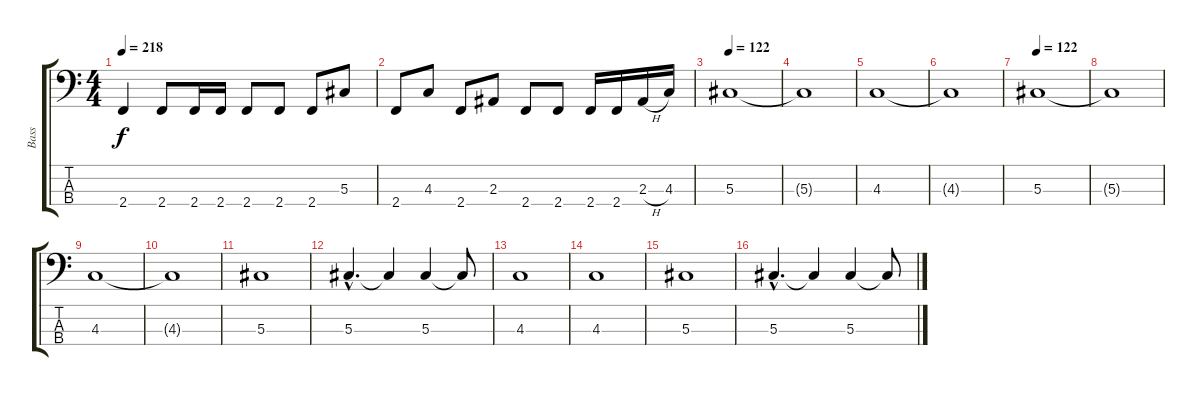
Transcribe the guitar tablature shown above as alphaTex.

\track ("Bass" "Bass") {instrument electricbasspick}
\staff {score tabs}
\tuning (Gb2 Db2 Ab1 Eb1) {hide}
\ts (4 4)
\tempo 218
\clef f4
\ks c
2.4.4{dy f} 2.4.8 2.4.16 2.4.16 2.4.8 2.4.8 2.4.8 5.3.8 |
2.4.8 4.3.8 2.4.8 2.3.8 2.4.8 2.4.8 2.4.16 2.4.16 2.3{h}.16 4.3.16 |
\tempo 122
5.3.1 |
5.3{t}.1 |
4.3.1 |
4.3{t}.1 |
\tempo 122
5.3.1 |
5.3{t}.1 |
4.3.1 |
4.3{t}.1 |
5.3.1 |
5.3{hac}.4{d} 5.3{t}.4 5.3.4 5.3{t}.8 |
4.3.1 |
4.3.1 |
5.3.1 |
5.3{hac}.4{d} 5.3{t}.4 5.3.4 5.3{t}.8
